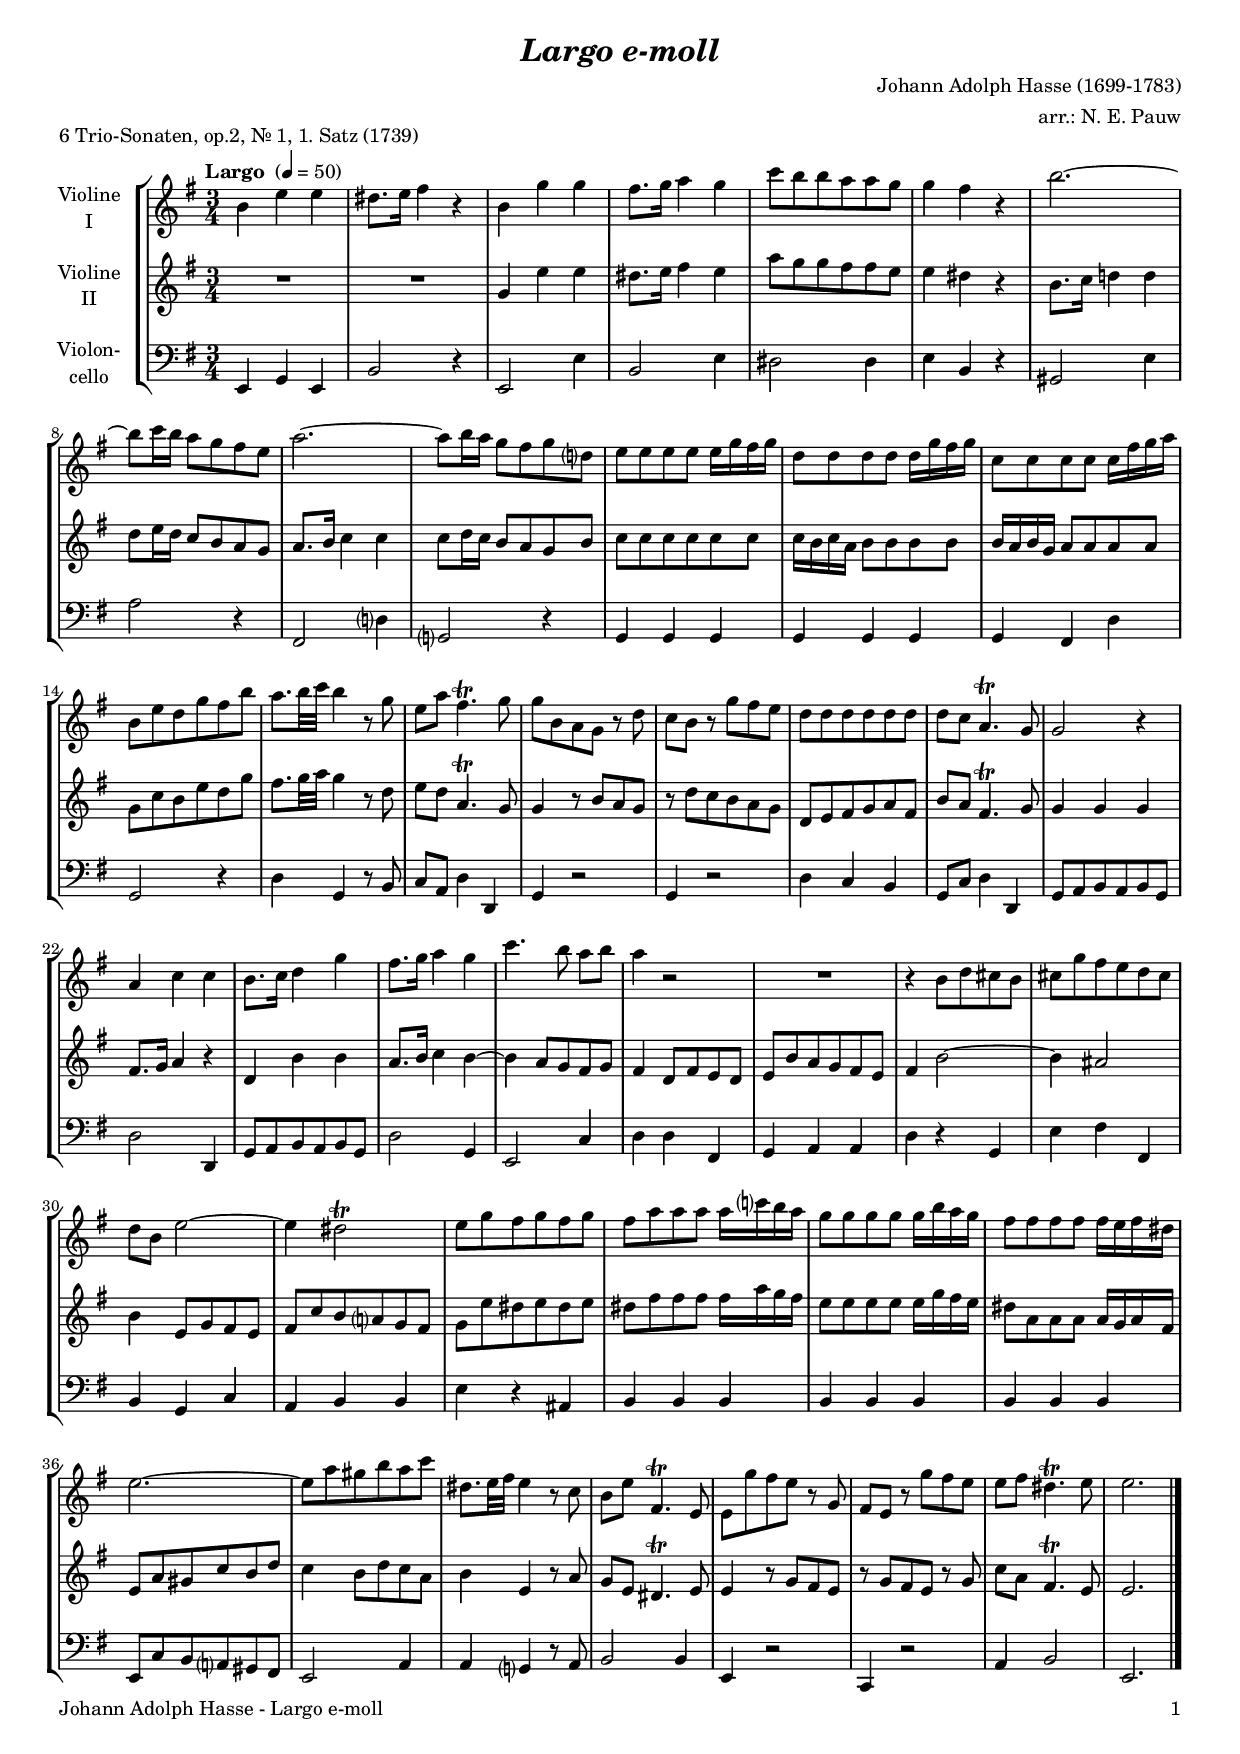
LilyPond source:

\version "2.24.4"
\include "deutsch.ly"
  
#(set-global-staff-size 17)

\header {
  title     = \markup \bold \italic "Largo e-moll"
  composer  = "Johann Adolph Hasse (1699-1783)"
  arranger  = "arr.: N. E. Pauw"
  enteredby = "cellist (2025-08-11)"
  piece     = "6 Trio-Sonaten, op.2, Nr. 1, 1. Satz (1739)"
}

voiceconsts = {
  \key e \minor
  \time 3/4
  \clef "treble"
%  \numericTimeSignature
  \compressEmptyMeasures
% Set default beaming for all staves
%  \set Timing.beamExceptions = #'()
%  \set Timing.baseMoment     = #(ly:make-moment 1 4)
%  \set Timing.beatStructure  = #'(1 1 1)
  \tempo "Largo " 4=50
}

mivl = "violin"
miva = "viola"
mipz = "pizzicato strings"
mivc = "cello"

va = \relative c'' {
  \voiceconsts

  h4 e e
  dis8. e16 fis4 r
  h, g' g
  fis8. g16 a4 g
  c8 h h a a g
  g4 fis r
  h2.~

  h8 c16 h a8 g fis e
  a2.~
  a8 h16 a g8 fis g d?
  e e e e e16 g fis g
  d8 d d d d16 g fis g
  c,8 c c c c16 fis g a

  h,8 e d g fis h
  a8. h32 c h4 r8 g
  e a fis4.\trill g8
  g h, a g r d'
  c h r g' fis e
  d d d d d d
  d c a4.\trill g8

  g2 r4
  a c c
  h8. c16 d4 g
  fis8. g16 a4 g
  c4. h8 a[ h]
  a4 r2
  R2.
  r4 h,8 d cis h

  cis g' fis e d cis
  d h e2~
  e4 dis2\trill
  e8 g fis g fis g
  fis a a a a16 c? h a
  g8 g g g g16 h a g

  fis8 fis fis fis fis16 e fis dis
  e2.~
  e8 a gis h a c
  dis,8. e32 fis e4 r8 c
  h e fis,4.\trill e8
  e g' fis e r g,
  fis e r g' fis e

  e fis dis4.\trill e8
  e2. \bar "|."
}

vb = \relative c'' {
  \voiceconsts

  R2.*2
  g4 e' e
  dis8. e16 fis4 e
  a8 g g fis fis e
  e4 dis r
  h8. c16 d!4 d
  d8 e16 d c8 h a g

  a8. h16 c4 c
  c8 d16 c h8 a g h
  c c c c c c
  c16 h c a h8 h h h
  h16 a h g a8 a a a
  g c h e d g

  fis8. g32 a g4 r8 d
  e d a4.\trill g8
  g4 r8 h a g
  r d' c h a g
  d e fis g a fis
  h a fis4.\trill g8
  g4 g g

  fis8. g16 a4 r
  d, h' h
  a8. h16 c4 h~
  h a8 g fis g
  fis4 d8 fis e d
  e h' a g fis e
  fis4 h2~
  h4 ais2

  h4 e,8 g fis e
  fis c' h a? g fis
  g e' dis e dis e
  dis fis fis fis fis16 a g fis
  e8 e e e e16 g fis e
  dis8 a a a a16 g a fis

  e8 a gis c h d
  c4 h8 d c a
  h4 e, r8 a
  g e dis4.\trill e8
  e4 r8 g fis e
  r g fis e r g
  c a fis4.\trill e8

  e2. \bar "|."
}

vc = \relative c, {
  \voiceconsts
  \clef "bass"

  e4 g e
  h'2 r4
  e,2 e'4
  h2 e4
  dis2 dis4
  e h r
  gis2 e'4
  a2 r4
  fis,2 d'?4
  g,?2 r4

  g g g
  g g g
  g fis d'
  g,2 r4
  d'4 g, r8 h
  c a d4 d,
  g r2
  g4 r2
  d'4 c h

  g8 c d4 d,
  g8 a h a h g
  d'2 d,4
  g8 a h a h g
  d'2 g,4
  e2 c'4
  d d fis,
  g a a
  d r g,

  e' fis fis,
  h g c
  a h h
  e r ais,
  h h h
  h h h
  h h h
  e,8 c' h a? gis fis
  e2 a4

  a g? r8 a
  h2 h4
  e, r2
  c4 r2
  a'4 h2
  e,2. \bar "|."
}


music = \new StaffGroup <<
      \new Staff {
	\set Staff.midiInstrument = \mivl
	\set Staff.instrumentName = \markup \center-column { "Violine" "I" }
	\transpose e e { \va }
      }

      \new Staff {
	\set Staff.midiInstrument = \mivl
	\set Staff.instrumentName = \markup \center-column { "Violine" "II" }
	\transpose e e { \vb }
      }

      \new Staff {
	\set Staff.midiInstrument = \mivc
	\set Staff.instrumentName = \markup \center-column { "Violon-" "cello" }
	\transpose e e { \vc }
      }
>>

\book {
  \paper {
    print-page-number = ##t
    print-first-page-number = ##t
    ragged-last-bottom = ##f
    oddHeaderMarkup = \markup \null
    evenHeaderMarkup = \markup \null
    oddFooterMarkup = \markup {
      \fill-line {
        \if \should-print-page-number
        "Johann Adolph Hasse - Largo e-moll" \fromproperty #'page:page-number-string
      }
    }
    evenFooterMarkup = \oddFooterMarkup
  } \score {
    \music
    \layout {}
  }

  \score {
    \unfoldRepeats \music

    \midi {
      \context {
        \Score
      }
    }
  }
}
